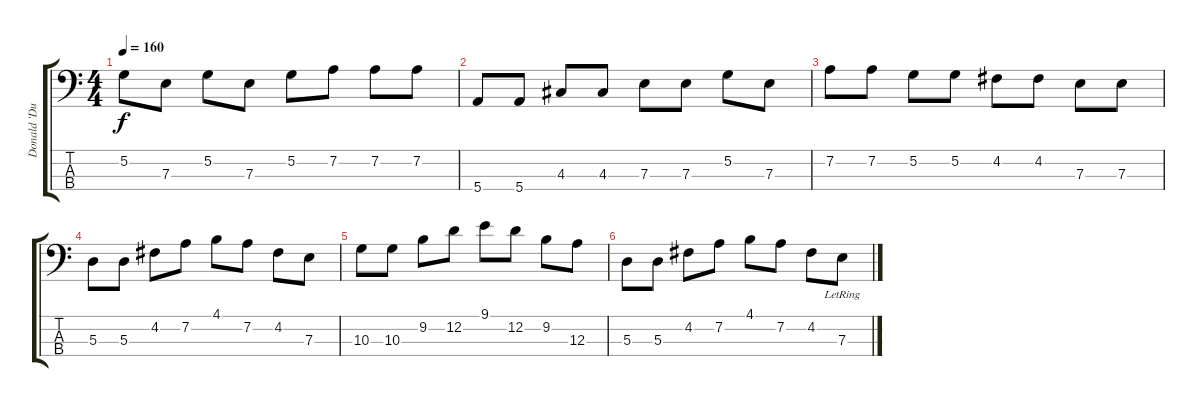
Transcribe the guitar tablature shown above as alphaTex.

\track ("Donald 'Duck' Dunn" "Donald 'Du") {instrument electricbassfinger}
\staff {score tabs}
\tuning (G2 D2 A1 E1) {hide}
\ts (4 4)
\tempo 160
\clef f4
\ks c
5.2.8{dy f} 7.3.8 5.2.8 7.3.8 5.2.8 7.2.8 7.2.8 7.2.8 |
5.4.8 5.4.8 4.3.8 4.3.8 7.3.8 7.3.8 5.2.8 7.3.8 |
7.2.8 7.2.8 5.2.8 5.2.8 4.2.8 4.2.8 7.3.8 7.3.8 |
5.3.8 5.3.8 4.2.8 7.2.8 4.1.8 7.2.8 4.2.8 7.3.8 |
10.3.8 10.3.8 9.2.8 12.2.8 9.1.8 12.2.8 9.2.8 12.3.8 |
5.3.8 5.3.8 4.2.8 7.2.8 4.1.8 7.2.8 4.2.8 7.3{lr}.8
